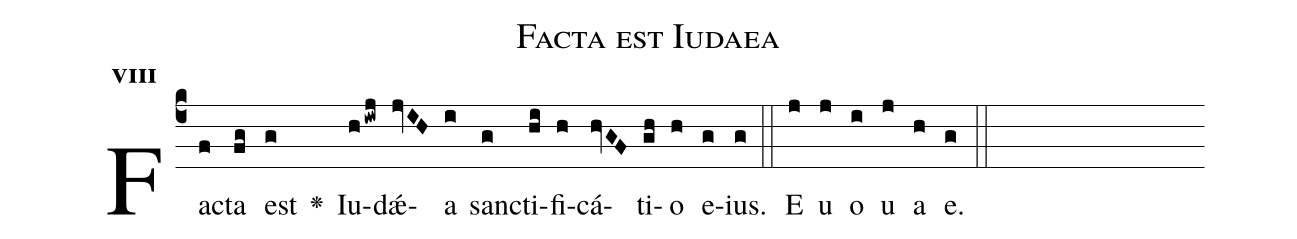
name:Facta est Iudaea;
office-part:Antiphona;
mode:8;
%%
initial-style: 1;
name: Facta est Iudaea;
book: Antiphonae & Responsoria/Tomus III, p. 92;
occasion: Psalterium Hebdomada IV Dominica;
office-part: Hora media Ant 2;
user-notes: ;
commentary: ;
annotation: 8g;
centering-scheme: english;
fontsize: 12;
font: OFLSortsMillGoudy;
height: 11;
width: 4.5;
%%
(c4)Fa(f)cta(fg) est(g) <v>\greheightstar</v>() Iu(hiwj)dǽ(jvIH)a(i) san(g)cti(hi)fi(h)cá(hvGF)ti(gh)o(h) e(g)ius.(g) (::)
E(j) u(j) o(i) u(j) a(h) e.(g) (::)
